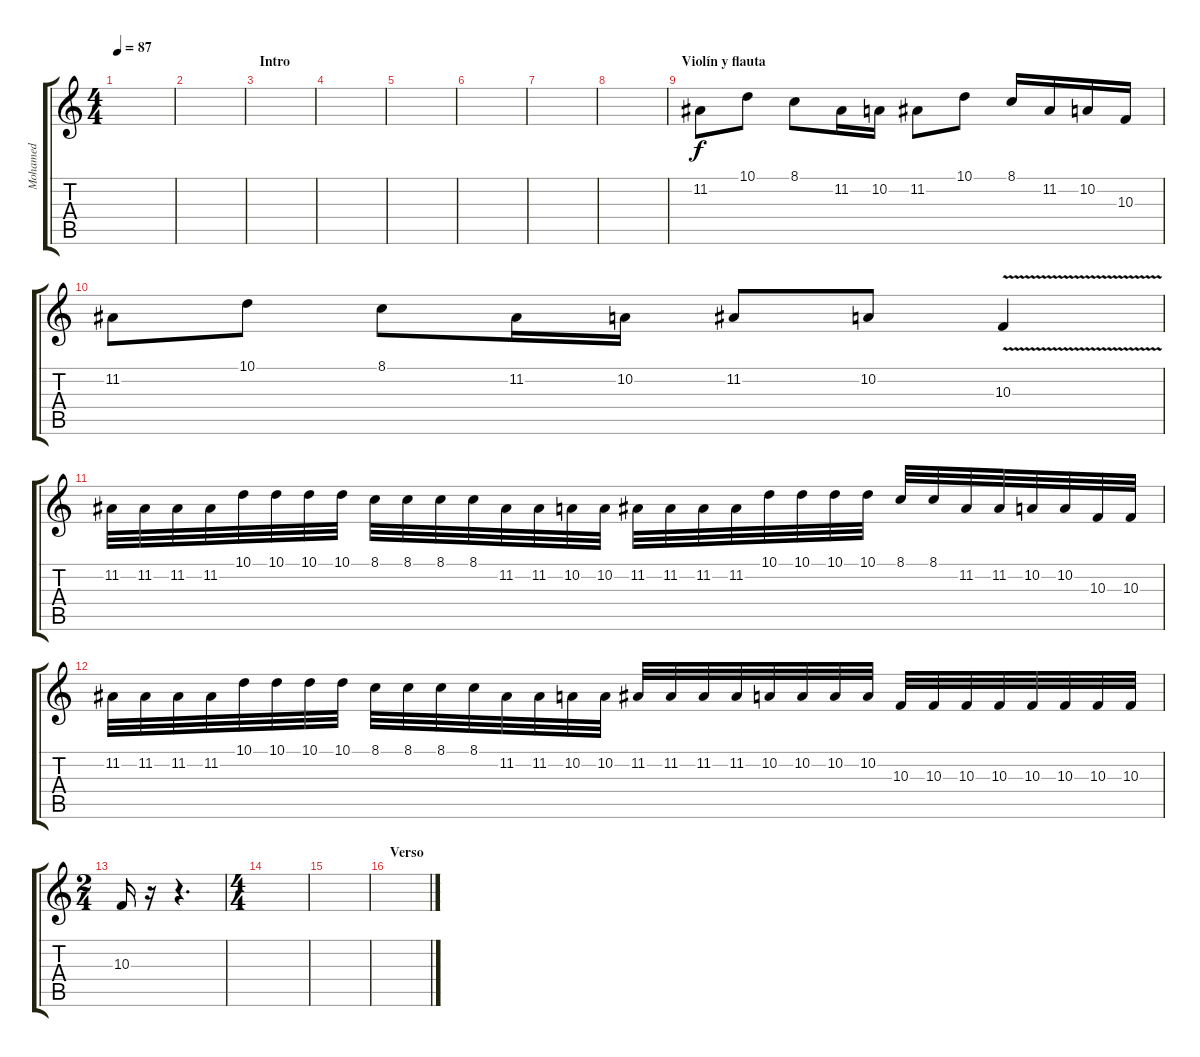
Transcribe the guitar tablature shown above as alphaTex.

\track ("Mohamed" "Mohamed") {instrument violin}
\staff {score tabs}
\tuning (E4 B3 G3 D3 A2 E2) {hide}
\ts (4 4)
\tempo 87
\clef g2
\ks c
|
|
\section ("" "Intro")
|
|
|
|
|
|
\section ("" "Violín y flauta")
11.2.8 10.1.8 8.1.8 11.2.16 10.2.16 11.2.8 10.1.8 8.1.16 11.2.16 10.2.16 10.3.16 |
11.2.8 10.1.8 8.1.8 11.2.16 10.2.16 11.2.8 10.2.8 10.3{v}.4 |
11.2.32 11.2.32 11.2.32 11.2.32 10.1.32 10.1.32 10.1.32 10.1.32 8.1.32 8.1.32 8.1.32 8.1.32 11.2.32 11.2.32 10.2.32 10.2.32 11.2.32 11.2.32 11.2.32 11.2.32 10.1.32 10.1.32 10.1.32 10.1.32 8.1.32 8.1.32 11.2.32 11.2.32 10.2.32 10.2.32 10.3.32 10.3.32 |
11.2.32 11.2.32 11.2.32 11.2.32 10.1.32 10.1.32 10.1.32 10.1.32 8.1.32 8.1.32 8.1.32 8.1.32 11.2.32 11.2.32 10.2.32 10.2.32 11.2.32 11.2.32 11.2.32 11.2.32 10.2.32 10.2.32 10.2.32 10.2.32 10.3.32 10.3.32 10.3.32 10.3.32 10.3.32 10.3.32 10.3.32 10.3.32 |
\ts (2 4)
10.3.16 r.16 r.4{d} |
\ts (4 4)
|
|
\section ("" "Verso")
